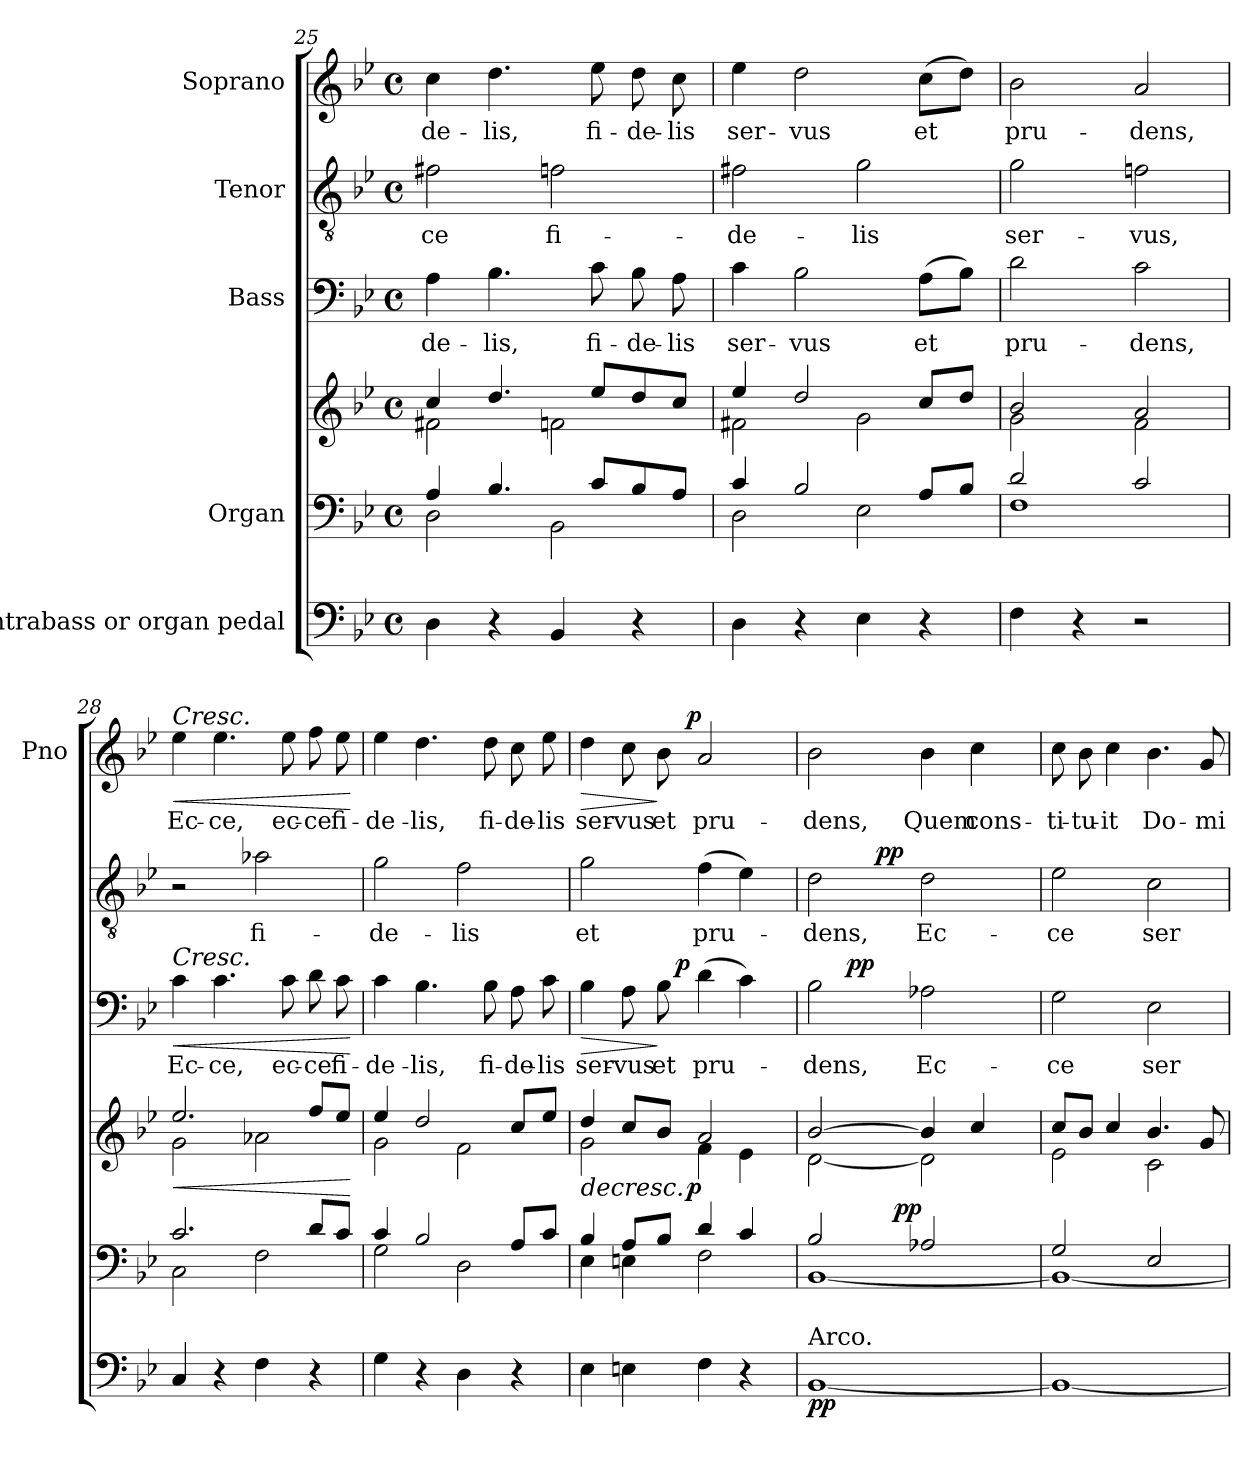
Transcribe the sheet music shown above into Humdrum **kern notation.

**kern	**dynam	**kern	**kern	**dynam	**kern	**text	**dynam	**kern	**text	**dynam	**kern	**text	**dynam
*part5	*part5	*part4	*part4	*part4	*part3	*part3	*part3	*part2	*part2	*part2	*part1	*part1	*part1
*staff6	*staff6	*staff5	*staff4	*staff4/5	*staff3	*staff3	*staff3	*staff2	*staff2	*staff2	*staff1	*staff1	*staff1
*I"Contrabass or organ pedal	*	*I"Organ	*	*	*I"Bass	*	*	*I"Tenor	*	*	*I"Soprano	*	*
*	*	*	*	*	*	*	*	*	*	*	*I'Pno	*	*
*clefF4	*	*clefF4	*clefG2	*	*clefF4	*	*	*clefGv2	*	*	*clefG2	*	*
*k[b-e-]	*	*k[b-e-]	*k[b-e-]	*	*k[b-e-]	*	*	*k[b-e-]	*	*	*k[b-e-]	*	*
*B-:	*	*B-:	*B-:	*	*B-:	*	*	*B-:	*	*	*B-:	*	*
*M4/4	*	*M4/4	*M4/4	*	*M4/4	*	*	*M4/4	*	*	*M4/4	*	*
*met(c)	*	*met(c)	*met(c)	*	*met(c)	*	*	*met(c)	*	*	*met(c)	*	*
=25	=25	=25	=25	=25	=25	=25	=25	=25	=25	=25	=25	=25	=25
*	*	*^	*^	*	*	*	*	*	*	*	*	*	*
4D\	.	4A/	2D\	4cc/	2f#X\	.	4A\	-de-	.	2f#X\	-ce	.	4cc\	-de-	.
4r	.	4.B-/	.	4.dd/	.	.	4.B-\	-lis,	.	.	.	.	4.dd\	-lis,	.
4BB-/	.	.	2BB-\	.	2fn\	.	.	.	.	2fn\	fi-	.	.	.	.
.	.	8c/L	.	8ee-/L	.	.	8c\	fi-	.	.	.	.	8ee-\	fi-	.
4r	.	8B-/	.	8dd/	.	.	8B-\	-de-	.	.	.	.	8dd\	-de-	.
.	.	8A/J	.	8cc/J	.	.	8A\	-lis	.	.	.	.	8cc\	-lis	.
=26	=26	=26	=26	=26	=26	=26	=26	=26	=26	=26	=26	=26	=26	=26	=26
4D\	.	4c/	2D\	4ee-/	2f#X\	.	4c\	ser-	.	2f#X\	-de-	.	4ee-\	ser-	.
4r	.	2B-/	.	2dd/	.	.	2B-\	-vus	.	.	.	.	2dd\	-vus	.
4E-\	.	.	2E-\	.	2g\	.	.	.	.	2g\	-lis	.	.	.	.
4r	.	8A/L	.	8cc/L	.	.	(8A\L	et	.	.	.	.	(8cc\L	et	.
.	.	8B-/J	.	8dd/J	.	.	8B-\J)	.	.	.	.	.	8dd\J)	.	.
=27	=27	=27	=27	=27	=27	=27	=27	=27	=27	=27	=27	=27	=27	=27	=27
4F\	.	2d/	1F	2b-/	2g\	.	2d\	pru-	.	2g\	ser-	.	2b-\	pru-	.
4r	.	.	.	.	.	.	.	.	.	.	.	.	.	.	.
2r	.	2c/	.	2a/	2f\	.	2c\	-dens,	.	2fn\	-vus,	.	2a/	-dens,	.
=28	=28	=28	=28	=28	=28	=28	=28	=28	=28	=28	=28	=28	=28	=28	=28
!	!	!	!	!	!	!	!	!	!	!	!	!	!LO:TX:a:i:t=Cresc.	!	!
!	!	!	!	!	!	!	!LO:TX:a:i:t=Cresc.	!	!	!	!	!	!	!	!
!	!	!	!	!	!	!LO:HP:b	!	!	!LO:HP:b	!	!	!	!	!	!LO:HP:b
4C/	.	2.c/	2C\	2.ee-/	2g\	<	4c\	Ec-	<	2r	.	.	4ee-\	Ec-	<
4r	.	.	.	.	.	.	4.c\	-ce,	.	.	.	.	4.ee-\	-ce,	.
4F\	.	.	2F\	.	2a-X\	.	.	.	.	2a-X\	fi-	.	.	.	.
.	.	.	.	.	.	.	8c\	ec-	.	.	.	.	8ee-\	ec-	.
4r	.	8d/L	.	8ff/L	.	.	8d\	-ce	.	.	.	.	8ff\	-ce	.
.	.	8c/J	.	8ee-/J	.	.	8c\	fi-	.	.	.	.	8ee-\	fi-	.
*	*	*v	*v	*	*	*	*	*	*	*	*	*	*	*	*
*	*	*	*v	*v	*	*	*	*	*	*	*	*	*	*
.	.	.	.	[	.	.	[	.	.	.	.	.	[
!!LO:PB:g=z
=29	=29	=29	=29	=29	=29	=29	=29	=29	=29	=29	=29	=29	=29
*	*	*^	*^	*	*	*	*	*	*	*	*	*	*
4G\	.	4c/	2G\	4ee-/	2g\	.	4c\	-­de-	.	2g\	-­de-	.	4ee-\	-­de-	.
4r	.	2B-/	.	2dd/	.	.	4.B-\	-lis,	.	.	.	.	4.dd\	-lis,	.
4D\	.	.	2D\	.	2f\	.	.	.	.	2f\	-lis	.	.	.	.
.	.	.	.	.	.	.	8B-\	fi-	.	.	.	.	8dd\	fi-	.
4r	.	8A/L	.	8cc/L	.	.	8A\	-de-	.	.	.	.	8cc\	-de-	.
.	.	8c/J	.	8ee-/J	.	.	8c\	-lis	.	.	.	.	8ee-\	-lis	.
*	*	*	*	*v	*v	*	*	*	*	*	*	*	*	*	*
=30	=30	=30	=30	=30	=30	=30	=30	=30	=30	=30	=30	=30	=30	=30
!	!	!	!	!	!LO:HP:b	!	!	!LO:HP:b	!	!	!	!	!	!LO:HP:b
*	*	*	*	*^	*	*^	*	*	*	*	*	*^	*	*
*	*	*	*	*	*^	*	*	*	*	*	*	*	*	*	*	*	*
4E-\	.	4B-/	4E-\	4dd/	2g\	4...ryy	>	4B-\	4..ryy	ser-	>	2g\	et	.	4dd\	4...ryy	ser-	>
4En\	.	8A/L	4En\	8cc/L	.	.	.	8A\	.	-vus	.	.	.	.	8cc\	.	-vus	.
.	.	8B-/J	.	8b-/J	.	.	.	8B-\	.	et	]	.	.	.	8b-\	.	et	]
!	!	!	!	!	!	!	!	!	!	!	!LO:DY:a	!	!	!	!	!	!	!
.	.	.	.	.	.	.	.	.	2ryy	.	p	.	.	.	.	.	.	.
!	!	!	!	!	!	!	!LO:DY:b	!	!	!	!	!	!	!	!	!	!	!LO:DY:a
.	.	.	.	.	.	2ryy	p	.	.	.	.	.	.	.	.	2ryy	.	p
4F\	.	4d/	2F\	2a/	4f\	.	]	(4d\	.	pru-	.	(4f\	pru-	.	2a/	.	pru-	.
4r	.	4c/	.	.	4e-\	.	.	4c\)	.	.	.	4e-\)	.	.	.	.	.	.
.	.	.	.	.	.	.	.	.	16ryy	.	.	.	.	.	.	.	.	.
.	.	.	.	.	.	32ryy	.	.	.	.	.	.	.	.	.	32ryy	.	.
=31	=31	=31	=31	=31	=31	=31	=31	=31	=31	=31	=31	=31	=31	=31	=31	=31	=31	=31
!LO:TX:a:t=Arco.	!	!	!	!	!	!	!	!	!	!	!	!	!	!	!	!	!	!
!	!LO:DY:b	!	!	!	!	!	!	!	!	!	!	!	!	!	!	!	!	!
*	*	*	*^	*	*v	*v	*	*	*	*	*	*^	*	*	*v	*v	*	*
[1BB-	pp	2B-/	[<1BB-	4.ryy	[>2b-/	[<2d\	.	2B-\	8..ryy	-dens,	.	2d\	4ryy	-dens,	.	2b-\	-dens,	.
!	!	!	!	!	!	!	!	!	!	!	!LO:DY:a	!	!	!	!	!	!	!
.	.	.	.	.	.	.	.	.	2ryy	.	pp	.	.	.	.	.	.	.
.	.	.	.	.	.	.	.	.	.	.	.	.	16ryy	.	.	.	.	.
!	!	!	!	!	!	!	!	!	!	!	!	!	!	!	!LO:DY:a	!	!	!
.	.	.	.	.	.	.	.	.	.	.	.	.	2ryy	.	pp	.	.	.
!	!	!	!	!	!	!	!LO:DY:a=2	!	!	!	!	!	!	!	!	!	!	!
.	.	.	.	2ryy	.	.	pp	.	.	.	.	.	.	.	.	.	.	.
.	.	2A-X/	.	.	4b-/]	2d\]	.	2A-X\	.	Ec-	.	2d\	.	Ec-	.	4b-\	Quem	.
.	.	.	.	.	.	.	.	.	4ryy	.	.	.	.	.	.	.	.	.
.	.	.	.	.	4cc/	.	.	.	.	.	.	.	.	.	.	4cc\	cons-	.
.	.	.	.	.	.	.	.	.	.	.	.	.	8.ryy	.	.	.	.	.
.	.	.	.	8ryy	.	.	.	.	.	.	.	.	.	.	.	.	.	.
.	.	.	.	.	.	.	.	.	32ryy	.	.	.	.	.	.	.	.	.
*	*	*	*	*	*	*	*	*v	*v	*	*	*	*	*	*	*	*	*
*	*	*	*v	*v	*	*	*	*	*	*	*v	*v	*	*	*	*	*
=32	=32	=32	=32	=32	=32	=32	=32	=32	=32	=32	=32	=32	=32	=32	=32
1BB-_	.	2G/	1BB-_	8cc/L	2e-\	.	2G\	-ce	.	2e-\	-ce	.	8cc\	-ti-	.
.	.	.	.	8b-/J	.	.	.	.	.	.	.	.	8b-\	-tu-	.
.	.	.	.	4cc/	.	.	.	.	.	.	.	.	4cc\	-it	.
.	.	2E-/	.	4.b-/	2c\	.	2E-\	ser-	.	2c\	ser-	.	4.b-\	Do-	.
.	.	.	.	8g/	.	.	.	.	.	.	.	.	8g/	-mi-	.
*	*	*v	*v	*	*	*	*	*	*	*	*	*	*	*	*
*	*	*	*v	*v	*	*	*	*	*	*	*	*	*	*
=	=	=	=	=	=	=	=	=	=	=	=	=	=
*-	*-	*-	*-	*-	*-	*-	*-	*-	*-	*-	*-	*-	*-
